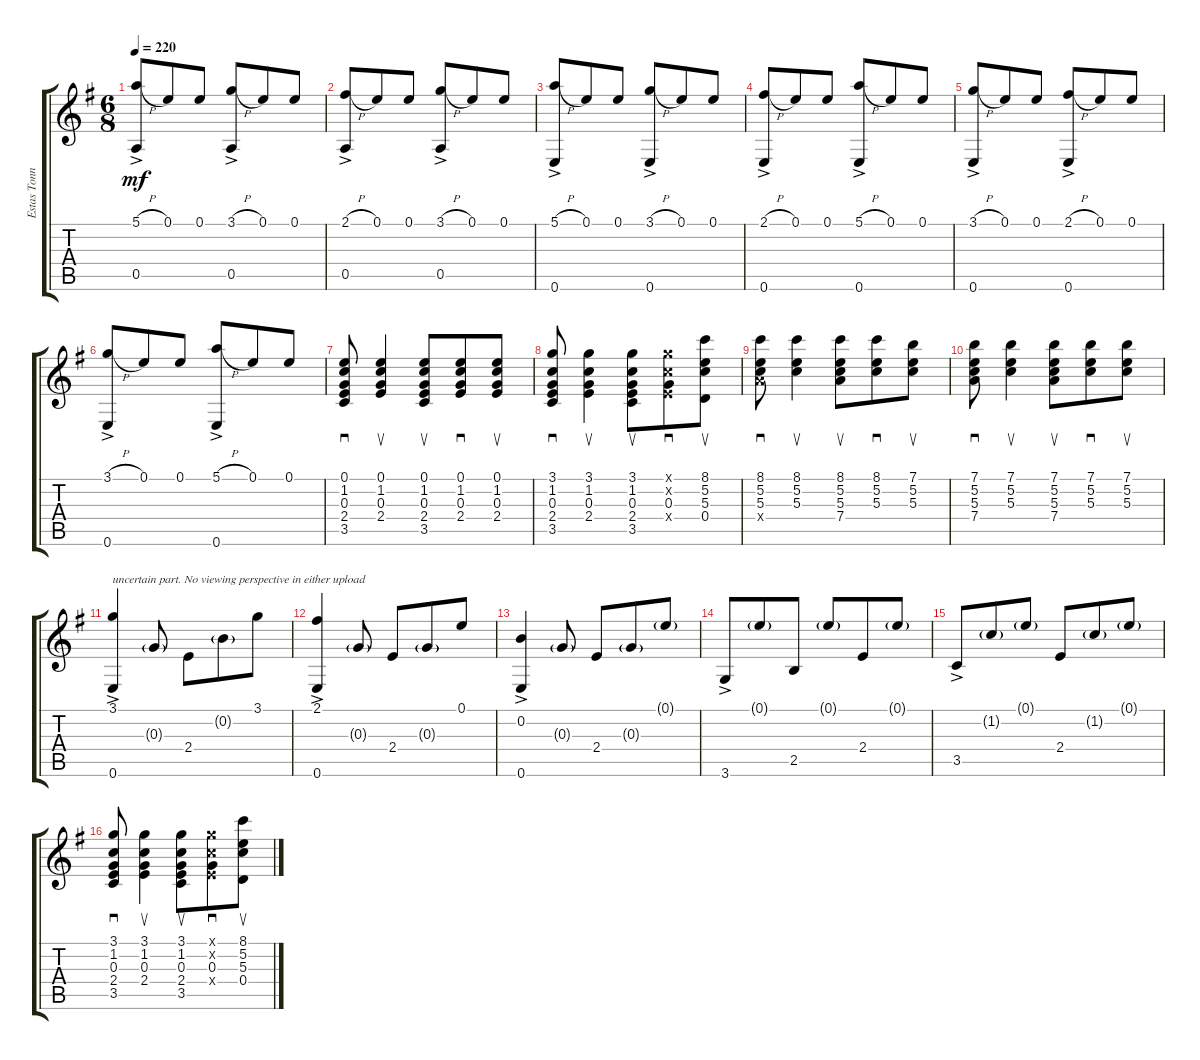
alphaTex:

\track ("Estas Tonné" "Estas Tonn") {instrument acousticguitarnylon}
\staff {score tabs}
\tuning (E4 B3 G3 D3 A2 E2) {hide}
\ts (6 8)
\tempo 220
\clef g2
\ks eminor
(5.1{h ac} 0.5).8{dy mf} 0.1.8 0.1.8 (3.1{h ac} 0.5).8 0.1.8 0.1.8 |
(2.1{h ac} 0.5).8 0.1.8 0.1.8 (3.1{h ac} 0.5).8 0.1.8 0.1.8 |
(5.1{h ac} 0.6).8 0.1.8 0.1.8 (3.1{h ac} 0.6).8 0.1.8 0.1.8 |
(2.1{h ac} 0.6).8 0.1.8 0.1.8 (5.1{h ac} 0.6).8 0.1.8 0.1.8 |
(3.1{h ac} 0.6).8 0.1.8 0.1.8 (2.1{h ac} 0.6).8 0.1.8 0.1.8 |
(3.1{h ac} 0.6).8 0.1.8 0.1.8 (5.1{h ac} 0.6).8 0.1.8 0.1.8 |
(0.1 1.2 0.3 2.4 3.5).8{sd} (0.1 1.2 0.3 2.4).4{su} (0.1 1.2 0.3 2.4 3.5).8{su} (0.1 1.2 0.3 2.4).8{sd} (0.1 1.2 0.3 2.4).8{su} |
(3.1 1.2 0.3 2.4 3.5).8{sd} (3.1 1.2 0.3 2.4).4{su} (3.1 1.2 0.3 2.4 3.5).8{su} (3.1{x} 1.2{x} 0.3 2.4{x}).8{sd} (8.1 5.2 5.3 0.4).8{su} |
(8.1 5.2 5.3 7.4{x}).8{sd} (8.1 5.2 5.3).4{su} (8.1 5.2 5.3 7.4).8{su} (8.1 5.2 5.3).8{sd} (7.1 5.2 5.3).8{su} |
(7.1 5.2 5.3 7.4).8{sd} (7.1 5.2 5.3).4{su} (7.1 5.2 5.3 7.4).8{su} (7.1 5.2 5.3).8{sd} (7.1 5.2 5.3).8{su} |
(3.1{ac} 0.6).4{txt "uncertain part. No viewing perspective in either upload"} 0.3{g}.8 2.4.8 0.2{g}.8 3.1.8 |
(2.1{ac} 0.6).4 0.3{g}.8 2.4.8 0.3{g}.8 0.1.8 |
(0.2{ac} 0.6).4 0.3{g}.8 2.4.8 0.3{g}.8 0.1{g}.8 |
3.6{ac}.8 0.1{g}.8 2.5.8 0.1{g}.8 2.4.8 0.1{g}.8 |
3.5{ac}.8 1.2{g}.8 0.1{g}.8 2.4.8 1.2{g}.8 0.1{g}.8 |
(3.1 1.2 0.3 2.4 3.5).8{sd} (3.1 1.2 0.3 2.4).4{su} (3.1 1.2 0.3 2.4 3.5).8{su} (3.1{x} 1.2{x} 0.3 2.4{x}).8{sd} (8.1 5.2 5.3 0.4).8{su}
